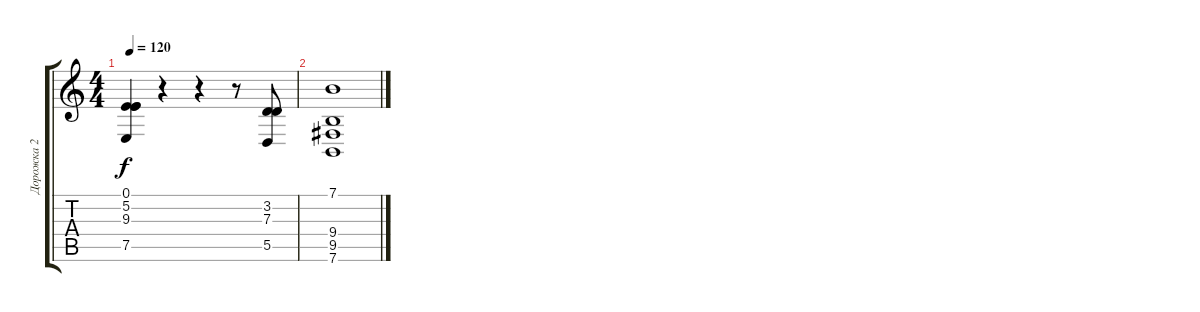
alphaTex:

\track ("Дорожка 2" "Дорожка 2") {instrument orchestrahit}
\staff {score tabs}
\tuning (E4 B3 G3 D3 A2 E2) {hide}
\ts (4 4)
\tempo 120
\clef g2
\ks c
(0.1 5.2 9.3 7.5).4{dy f} r.4 r.4 r.8 (3.2 7.3 5.5).8 |
(7.1 9.4 9.5 7.6).1
